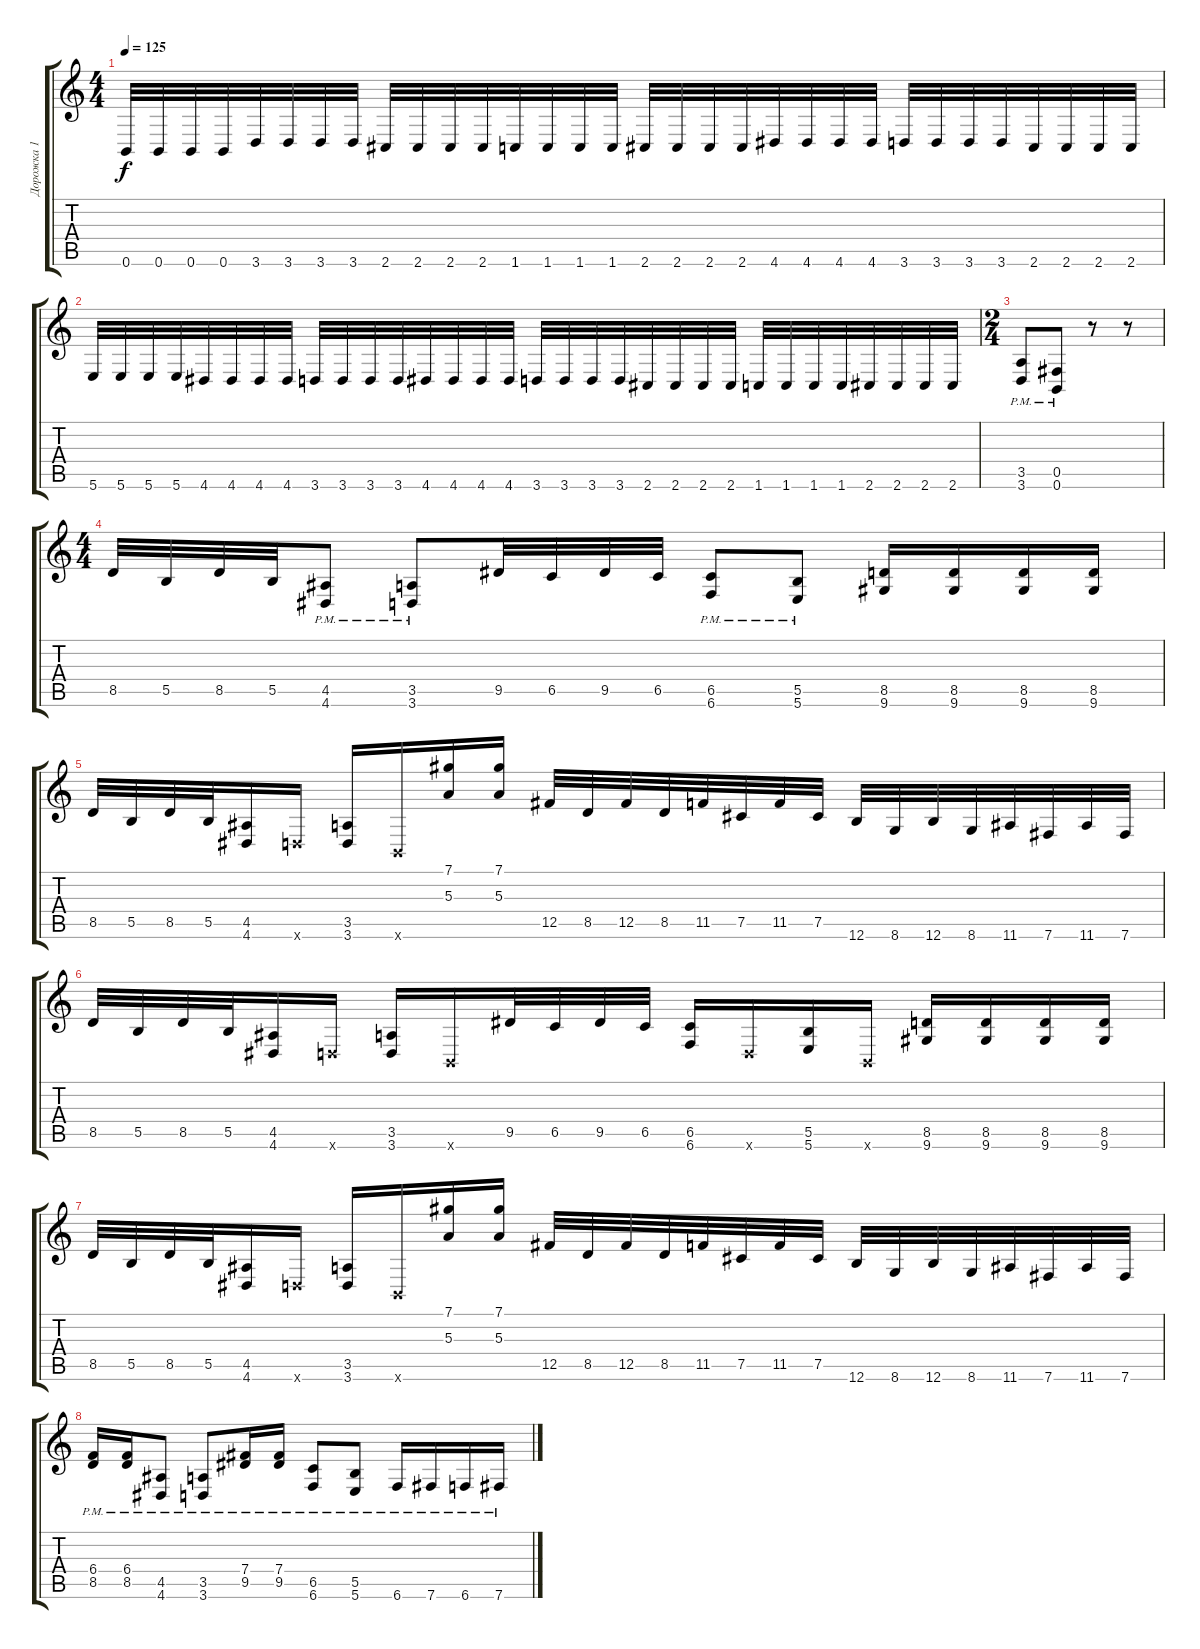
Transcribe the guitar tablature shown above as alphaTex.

\track ("Дорожка 1" "Дорожка 1") {instrument distortionguitar}
\staff {score tabs}
\tuning (Db4 Ab3 E3 B2 Gb2 B1) {hide}
\ts (4 4)
\tempo 125
\clef g2
\ks c
0.6.32{dy f} 0.6.32 0.6.32 0.6.32 3.6.32 3.6.32 3.6.32 3.6.32 2.6.32 2.6.32 2.6.32 2.6.32 1.6.32 1.6.32 1.6.32 1.6.32 2.6.32 2.6.32 2.6.32 2.6.32 4.6.32 4.6.32 4.6.32 4.6.32 3.6.32 3.6.32 3.6.32 3.6.32 2.6.32 2.6.32 2.6.32 2.6.32 |
5.6.32 5.6.32 5.6.32 5.6.32 4.6.32 4.6.32 4.6.32 4.6.32 3.6.32 3.6.32 3.6.32 3.6.32 4.6.32 4.6.32 4.6.32 4.6.32 3.6.32 3.6.32 3.6.32 3.6.32 2.6.32 2.6.32 2.6.32 2.6.32 1.6.32 1.6.32 1.6.32 1.6.32 2.6.32 2.6.32 2.6.32 2.6.32 |
\ts (2 4)
(3.5{pm} 3.6).8 (0.5{pm} 0.6).8 r.8 r.8 |
\ts (4 4)
8.5.32 5.5.32 8.5.32 5.5.32 (4.5{pm} 4.6{pm}).8 (3.5{pm} 3.6{pm}).8 9.5.32 6.5.32 9.5.32 6.5.32 (6.5{pm} 6.6{pm}).8 (5.5{pm} 5.6{pm}).8 (8.5 9.6).16 (8.5 9.6).16 (8.5 9.6).16 (8.5 9.6).16 |
8.5.32 5.5.32 8.5.32 5.5.32 (4.5 4.6).16 3.6{x}.16 (3.5 3.6).16 0.6{x}.16 (7.1 5.3).16 (7.1 5.3).16 12.5.32 8.5.32 12.5.32 8.5.32 11.5.32 7.5.32 11.5.32 7.5.32 12.6.32 8.6.32 12.6.32 8.6.32 11.6.32 7.6.32 11.6.32 7.6.32 |
8.5.32 5.5.32 8.5.32 5.5.32 (4.5 4.6).16 3.6{x}.16 (3.5 3.6).16 0.6{x}.16 9.5.32 6.5.32 9.5.32 6.5.32 (6.5 6.6).16 3.6{x}.16 (5.5 5.6).16 0.6{x}.16 (8.5 9.6).16 (8.5 9.6).16 (8.5 9.6).16 (8.5 9.6).16 |
8.5.32 5.5.32 8.5.32 5.5.32 (4.5 4.6).16 3.6{x}.16 (3.5 3.6).16 0.6{x}.16 (7.1 5.3).16 (7.1 5.3).16 12.5.32 8.5.32 12.5.32 8.5.32 11.5.32 7.5.32 11.5.32 7.5.32 12.6.32 8.6.32 12.6.32 8.6.32 11.6.32 7.6.32 11.6.32 7.6.32 |
(6.4{pm} 8.5).16 (6.4{pm} 8.5).16 (4.5{pm} 4.6).8 (3.5{pm} 3.6).8 (7.4{pm} 9.5).16 (7.4{pm} 9.5).16 (6.5{pm} 6.6).8 (5.5{pm} 5.6).8 6.6{pm}.16 7.6{pm}.16 6.6{pm}.16 7.6{pm}.16
